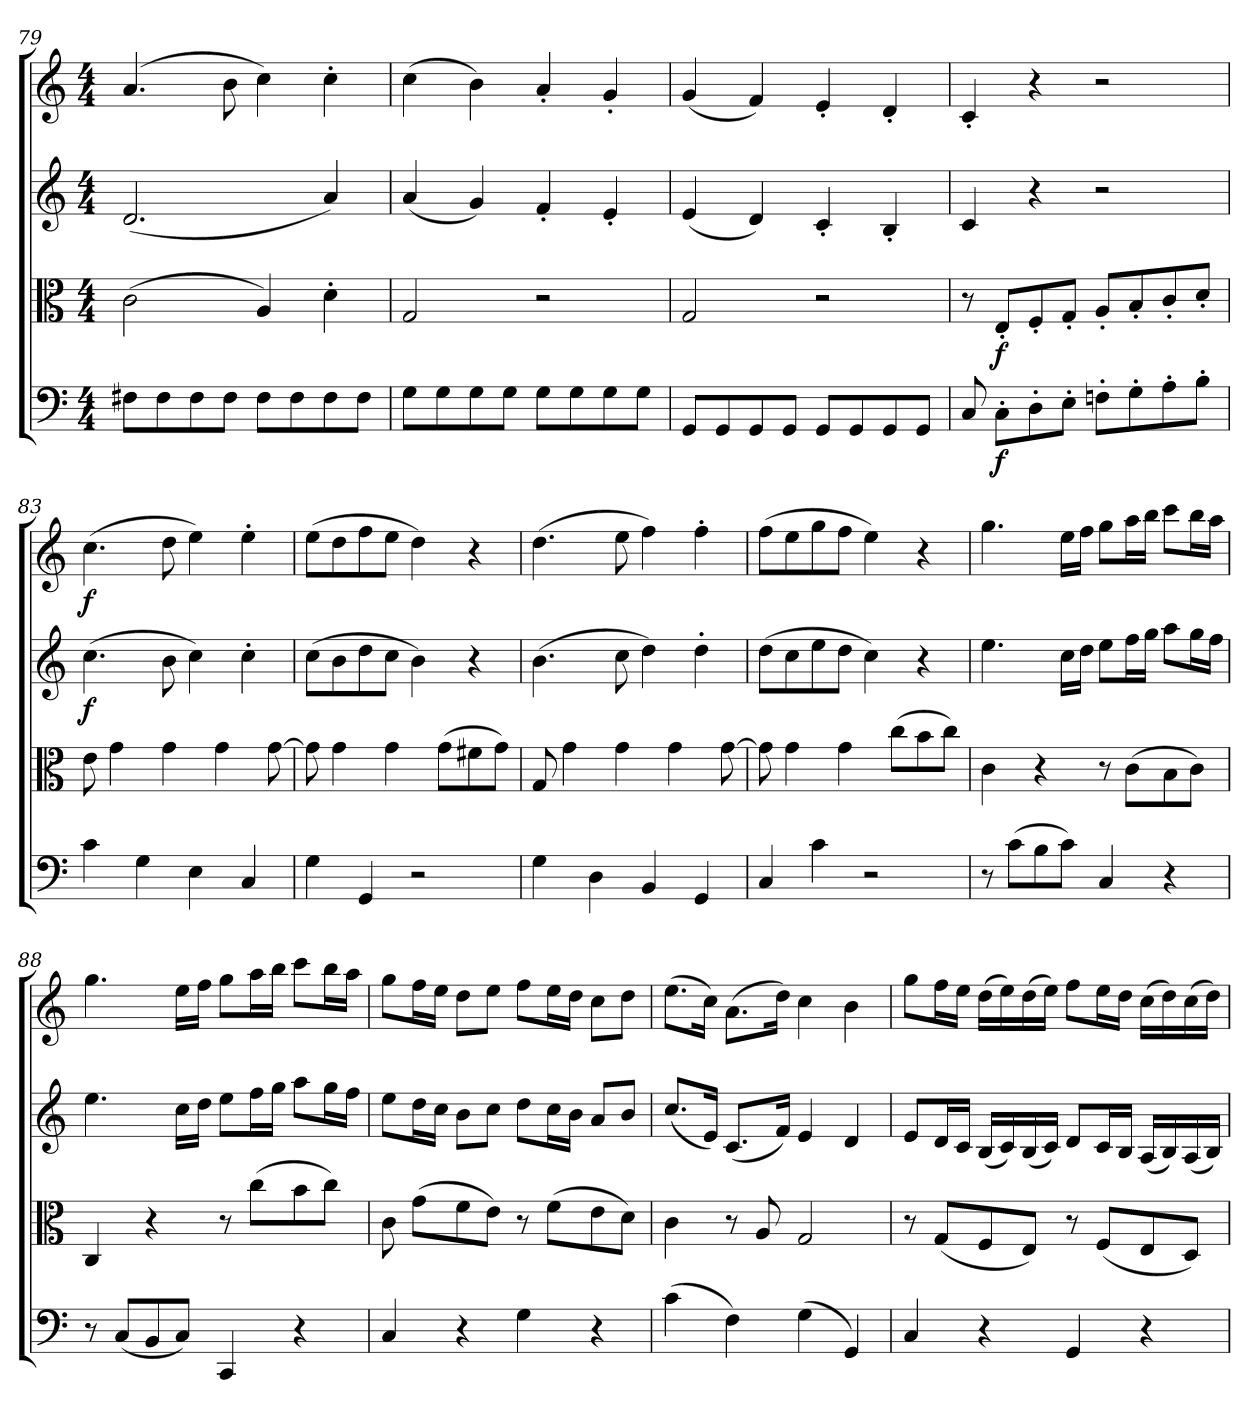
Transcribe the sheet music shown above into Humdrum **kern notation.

**kern	**dynam	**kern	**dynam	**kern	**dynam	**kern	**dynam
*part4	*part4	*part3	*part3	*part2	*part2	*part1	*part1
*staff4	*staff4	*staff3	*staff3	*staff2	*staff2	*staff1	*staff1
*clefF4	*	*clefC3	*	*clefG2	*	*clefG2	*
*k[]	*	*k[]	*	*k[]	*	*k[]	*
*C:	*	*C:	*	*C:	*	*C:	*
*M4/4	*	*M4/4	*	*M4/4	*	*M4/4	*
=79	=79	=79	=79	=79	=79	=79	=79
8F#X\L	.	(2c\	.	(2.d/	.	(4.a/	.
8F#\	.	.	.	.	.	.	.
8F#\	.	.	.	.	.	.	.
8F#\J	.	.	.	.	.	8b\	.
8F#\L	.	4A/)	.	.	.	4cc\)	.
8F#\	.	.	.	.	.	.	.
8F#\	.	4d'\	.	4a/)	.	4cc'\	.
8F#\J	.	.	.	.	.	.	.
=80	=80	=80	=80	=80	=80	=80	=80
8G\L	.	2G/	.	(4a/	.	(4cc\	.
8G\	.	.	.	.	.	.	.
8G\	.	.	.	4g/)	.	4b\)	.
8G\J	.	.	.	.	.	.	.
8G\L	.	2r	.	4f'/	.	4a'/	.
8G\	.	.	.	.	.	.	.
8G\	.	.	.	4e'/	.	4g'/	.
8G\J	.	.	.	.	.	.	.
=81	=81	=81	=81	=81	=81	=81	=81
8GG/L	.	2G/	.	(4e/	.	(4g/	.
8GG/	.	.	.	.	.	.	.
8GG/	.	.	.	4d/)	.	4f/)	.
8GG/J	.	.	.	.	.	.	.
8GG/L	.	2r	.	4c'/	.	4e'/	.
8GG/	.	.	.	.	.	.	.
8GG/	.	.	.	4B'/	.	4d'/	.
8GG/J	.	.	.	.	.	.	.
=82	=82	=82	=82	=82	=82	=82	=82
8C/	.	8r	.	4c/	.	4c'/	.
8C'\L	f	8E'/L	f	.	.	.	.
8D'\	.	8F'/	.	4r	.	4r	.
8E'\J	.	8G'/J	.	.	.	.	.
8Fn'\L	.	8A'/L	.	2r	.	2r	.
8G'\	.	8B'/	.	.	.	.	.
8A'\	.	8c'/	.	.	.	.	.
8B'\J	.	8d'/J	.	.	.	.	.
=83	=83	=83	=83	=83	=83	=83	=83
4c\	.	8e\	.	(4.cc\	f	(4.cc\	f
.	.	4g\	.	.	.	.	.
4G\	.	.	.	.	.	.	.
.	.	4g\	.	8b\	.	8dd\	.
4E\	.	.	.	4cc\)	.	4ee\)	.
.	.	4g\	.	.	.	.	.
4C/	.	.	.	4cc'\	.	4ee'\	.
.	.	[8g\	.	.	.	.	.
=84	=84	=84	=84	=84	=84	=84	=84
4G\	.	8g\]	.	(8cc\L	.	(8ee\L	.
.	.	4g\	.	8b\	.	8dd\	.
4GG/	.	.	.	8dd\	.	8ff\	.
.	.	4g\	.	8cc\J	.	8ee\J	.
2r	.	.	.	4b\)	.	4dd\)	.
.	.	(8g\L	.	.	.	.	.
.	.	8f#X\	.	4r	.	4r	.
.	.	8g\J)	.	.	.	.	.
=85	=85	=85	=85	=85	=85	=85	=85
4G\	.	8G/	.	(4.b\	.	(4.dd\	.
.	.	4g\	.	.	.	.	.
4D\	.	.	.	.	.	.	.
.	.	4g\	.	8cc\	.	8ee\	.
4BB/	.	.	.	4dd\)	.	4ff\)	.
.	.	4g\	.	.	.	.	.
4GG/	.	.	.	4dd'\	.	4ff'\	.
.	.	[8g\	.	.	.	.	.
=86	=86	=86	=86	=86	=86	=86	=86
4C/	.	8g\]	.	(8dd\L	.	(8ff\L	.
.	.	4g\	.	8cc\	.	8ee\	.
4c\	.	.	.	8ee\	.	8gg\	.
.	.	4g\	.	8dd\J	.	8ff\J	.
2r	.	.	.	4cc\)	.	4ee\)	.
.	.	(8cc\L	.	.	.	.	.
.	.	8b\	.	4r	.	4r	.
.	.	8cc\J)	.	.	.	.	.
=87	=87	=87	=87	=87	=87	=87	=87
8r	.	4c\	.	4.ee\	.	4.gg\	.
(8c\L	.	.	.	.	.	.	.
8B\	.	4r	.	.	.	.	.
8c\J)	.	.	.	16cc\LL	.	16ee\LL	.
.	.	.	.	16dd\JJ	.	16ff\JJ	.
4C/	.	8r	.	8ee\L	.	8gg\L	.
.	.	(8c\L	.	16ff\L	.	16aa\L	.
.	.	.	.	16gg\JJ	.	16bb\JJ	.
4r	.	8B\	.	8aa\L	.	8ccc\L	.
.	.	8c\J)	.	16gg\L	.	16bb\L	.
.	.	.	.	16ff\JJ	.	16aa\JJ	.
=88	=88	=88	=88	=88	=88	=88	=88
8r	.	4C/	.	4.ee\	.	4.gg\	.
(8C/L	.	.	.	.	.	.	.
8BB/	.	4r	.	.	.	.	.
8C/J)	.	.	.	16cc\LL	.	16ee\LL	.
.	.	.	.	16dd\JJ	.	16ff\JJ	.
4CC/	.	8r	.	8ee\L	.	8gg\L	.
.	.	(8cc\L	.	16ff\L	.	16aa\L	.
.	.	.	.	16gg\JJ	.	16bb\JJ	.
4r	.	8b\	.	8aa\L	.	8ccc\L	.
.	.	8cc\J)	.	16gg\L	.	16bb\L	.
.	.	.	.	16ff\JJ	.	16aa\JJ	.
=89	=89	=89	=89	=89	=89	=89	=89
4C/	.	8c\	.	8ee\L	.	8gg\L	.
.	.	(8g\L	.	16dd\L	.	16ff\L	.
.	.	.	.	16cc\JJ	.	16ee\JJ	.
4r	.	8f\	.	8b\L	.	8dd\L	.
.	.	8e\J)	.	8cc\J	.	8ee\J	.
4G\	.	8r	.	8dd\L	.	8ff\L	.
.	.	(8f\L	.	16cc\L	.	16ee\L	.
.	.	.	.	16b\JJ	.	16dd\JJ	.
4r	.	8e\	.	8a/L	.	8cc\L	.
.	.	8d\J)	.	8b/J	.	8dd\J	.
=90	=90	=90	=90	=90	=90	=90	=90
(4c\	.	4c\	.	(8.cc/L	.	(8.ee\L	.
.	.	.	.	16e/Jk)	.	16cc\Jk)	.
4F\)	.	8r	.	(8.c/L	.	(8.a\L	.
.	.	8A/	.	.	.	.	.
.	.	.	.	16f/Jk)	.	16dd\Jk)	.
(4G\	.	2G/	.	4e/	.	4cc\	.
4GG/)	.	.	.	4d/	.	4b\	.
=91	=91	=91	=91	=91	=91	=91	=91
4C/	.	8r	.	8e/L	.	8gg\L	.
.	.	(8G/L	.	16d/L	.	16ff\L	.
.	.	.	.	16c/JJ	.	16ee\JJ	.
4r	.	8F/	.	(16B/LL	.	(16dd\LL	.
.	.	.	.	16c/)	.	16ee\)	.
.	.	8E/J)	.	(16B/	.	(16dd\	.
.	.	.	.	16c/JJ)	.	16ee\JJ)	.
4GG/	.	8r	.	8d/L	.	8ff\L	.
.	.	(8F/L	.	16c/L	.	16ee\L	.
.	.	.	.	16B/JJ	.	16dd\JJ	.
4r	.	8E/	.	(16A/LL	.	(16cc\LL	.
.	.	.	.	16B/)	.	16dd\)	.
.	.	8D/J)	.	(16A/	.	(16cc\	.
.	.	.	.	16B/JJ)	.	16dd\JJ)	.
=	=	=	=	=	=	=	=
*-	*-	*-	*-	*-	*-	*-	*-
